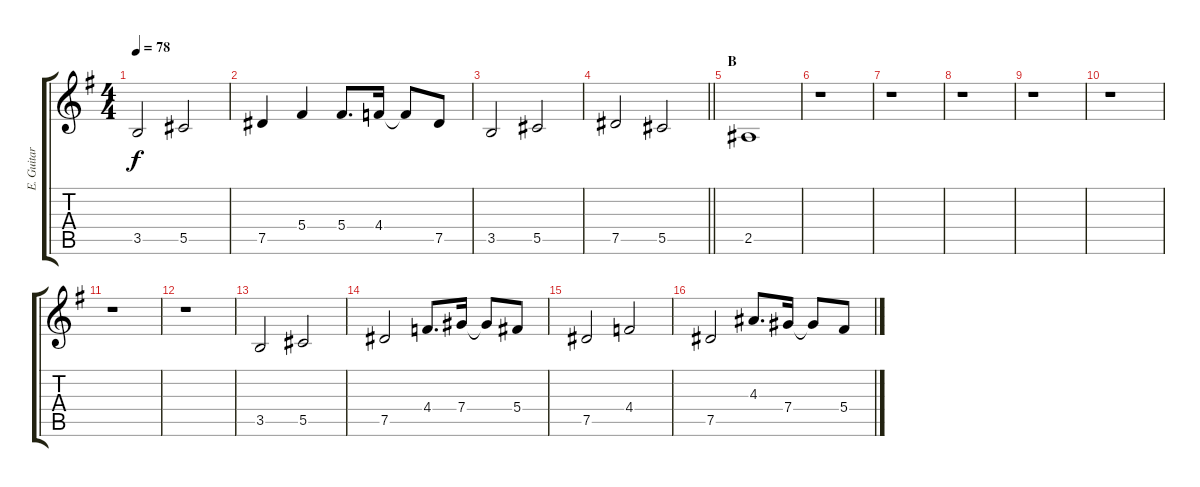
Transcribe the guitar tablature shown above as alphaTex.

\track ("E. Guitar II" "E. Guitar ") {instrument overdrivenguitar}
\staff {score tabs}
\tuning (Eb4 Bb3 Gb3 Db3 Ab2 Eb2) {hide}
\ts (4 4)
\tempo 78
\clef g2
\ks g
3.5.2{dy f} 5.5.2 |
7.5.4 5.4.4 5.4.8{d} 4.4.16 4.4{t}.8 7.5.8 |
3.5.2 5.5.2 |
\barLineRight lightlight
7.5.2 5.5.2 |
\section ("" "B")
2.5.1 |
r.1 |
r.1 |
r.1 |
r.1 |
r.1 |
r.1 |
r.1 |
3.5.2 5.5.2 |
7.5.2 4.4.8{d} 7.4.16 7.4{t}.8 5.4.8 |
7.5.2 4.4.2 |
7.5.2 4.3.8{d} 7.4.16 7.4{t}.8 5.4.8
